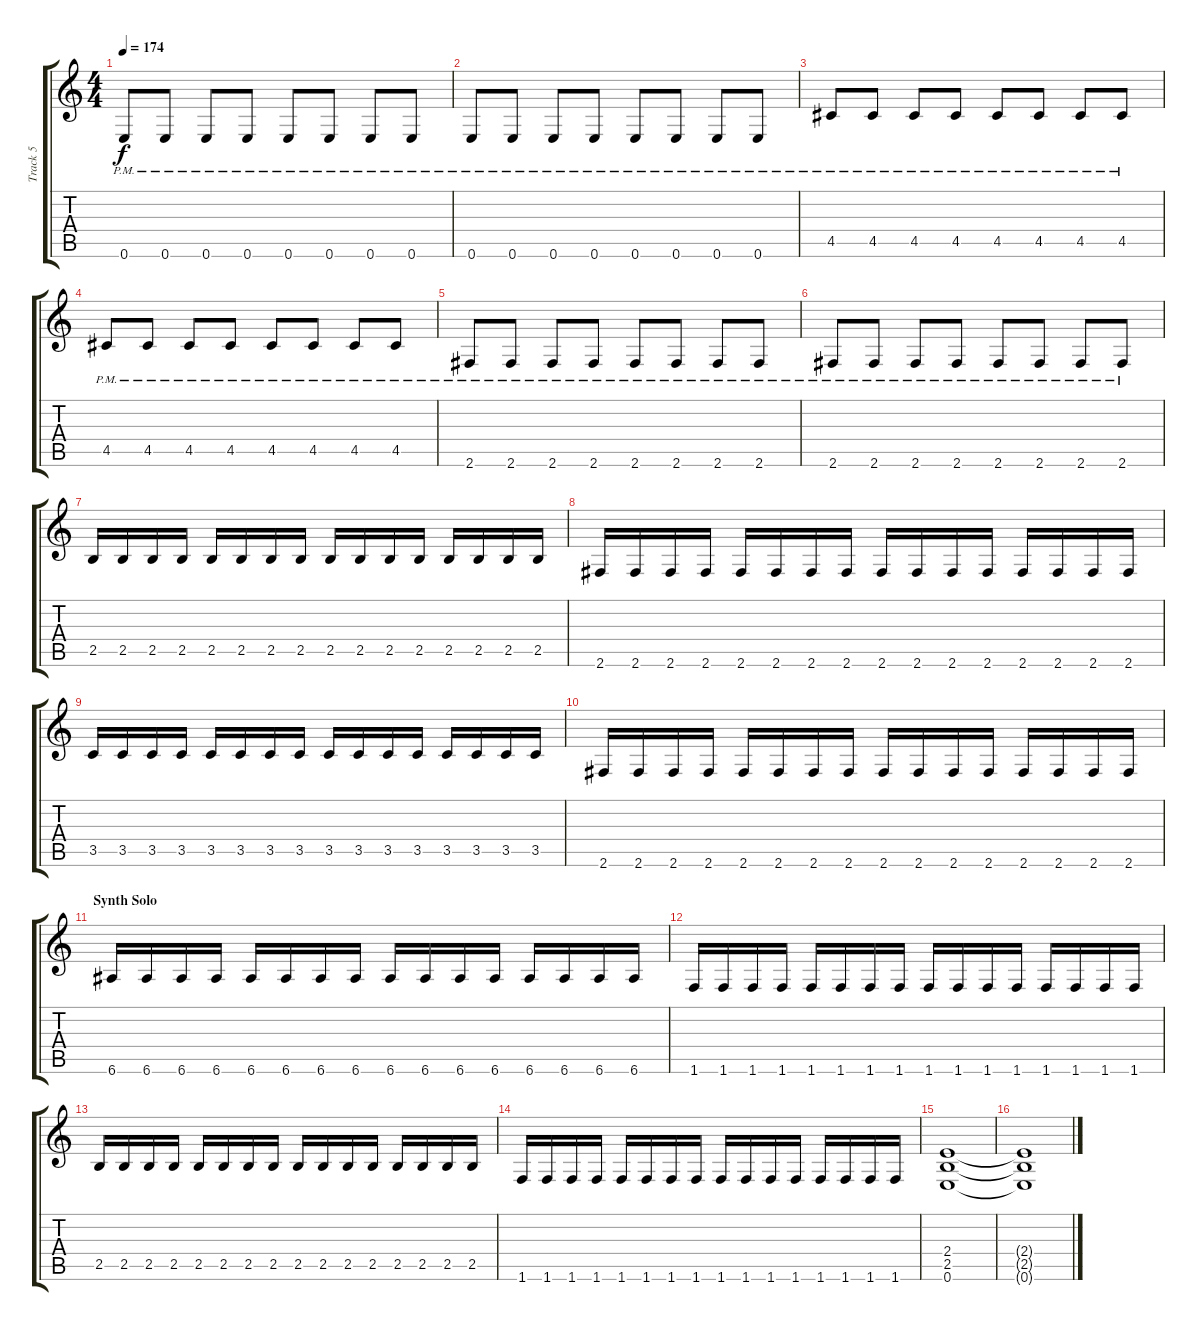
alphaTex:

\track ("Track 5" "Track 5") {instrument distortionguitar}
\staff {score tabs}
\tuning (E4 B3 G3 D3 A2 E2) {hide}
\ts (4 4)
\tempo 174
\clef g2
\ks c
0.6{pm}.8{dy f} 0.6{pm}.8 0.6{pm}.8 0.6{pm}.8 0.6{pm}.8 0.6{pm}.8 0.6{pm}.8 0.6{pm}.8 |
0.6{pm}.8 0.6{pm}.8 0.6{pm}.8 0.6{pm}.8 0.6{pm}.8 0.6{pm}.8 0.6{pm}.8 0.6{pm}.8 |
4.5{pm}.8 4.5{pm}.8 4.5{pm}.8 4.5{pm}.8 4.5{pm}.8 4.5{pm}.8 4.5{pm}.8 4.5{pm}.8 |
4.5{pm}.8 4.5{pm}.8 4.5{pm}.8 4.5{pm}.8 4.5{pm}.8 4.5{pm}.8 4.5{pm}.8 4.5{pm}.8 |
2.6{pm}.8 2.6{pm}.8 2.6{pm}.8 2.6{pm}.8 2.6{pm}.8 2.6{pm}.8 2.6{pm}.8 2.6{pm}.8 |
2.6{pm}.8 2.6{pm}.8 2.6{pm}.8 2.6{pm}.8 2.6{pm}.8 2.6{pm}.8 2.6{pm}.8 2.6{pm}.8 |
2.5.16 2.5.16 2.5.16 2.5.16 2.5.16 2.5.16 2.5.16 2.5.16 2.5.16 2.5.16 2.5.16 2.5.16 2.5.16 2.5.16 2.5.16 2.5.16 |
2.6.16 2.6.16 2.6.16 2.6.16 2.6.16 2.6.16 2.6.16 2.6.16 2.6.16 2.6.16 2.6.16 2.6.16 2.6.16 2.6.16 2.6.16 2.6.16 |
3.5.16 3.5.16 3.5.16 3.5.16 3.5.16 3.5.16 3.5.16 3.5.16 3.5.16 3.5.16 3.5.16 3.5.16 3.5.16 3.5.16 3.5.16 3.5.16 |
2.6.16 2.6.16 2.6.16 2.6.16 2.6.16 2.6.16 2.6.16 2.6.16 2.6.16 2.6.16 2.6.16 2.6.16 2.6.16 2.6.16 2.6.16 2.6.16 |
\section ("" "Synth Solo")
6.6.16 6.6.16 6.6.16 6.6.16 6.6.16 6.6.16 6.6.16 6.6.16 6.6.16 6.6.16 6.6.16 6.6.16 6.6.16 6.6.16 6.6.16 6.6.16 |
1.6.16 1.6.16 1.6.16 1.6.16 1.6.16 1.6.16 1.6.16 1.6.16 1.6.16 1.6.16 1.6.16 1.6.16 1.6.16 1.6.16 1.6.16 1.6.16 |
2.5.16 2.5.16 2.5.16 2.5.16 2.5.16 2.5.16 2.5.16 2.5.16 2.5.16 2.5.16 2.5.16 2.5.16 2.5.16 2.5.16 2.5.16 2.5.16 |
1.6.16 1.6.16 1.6.16 1.6.16 1.6.16 1.6.16 1.6.16 1.6.16 1.6.16 1.6.16 1.6.16 1.6.16 1.6.16 1.6.16 1.6.16 1.6.16 |
(2.4 2.5 0.6).1 |
(2.4{t} 2.5{t} 0.6{t}).1
